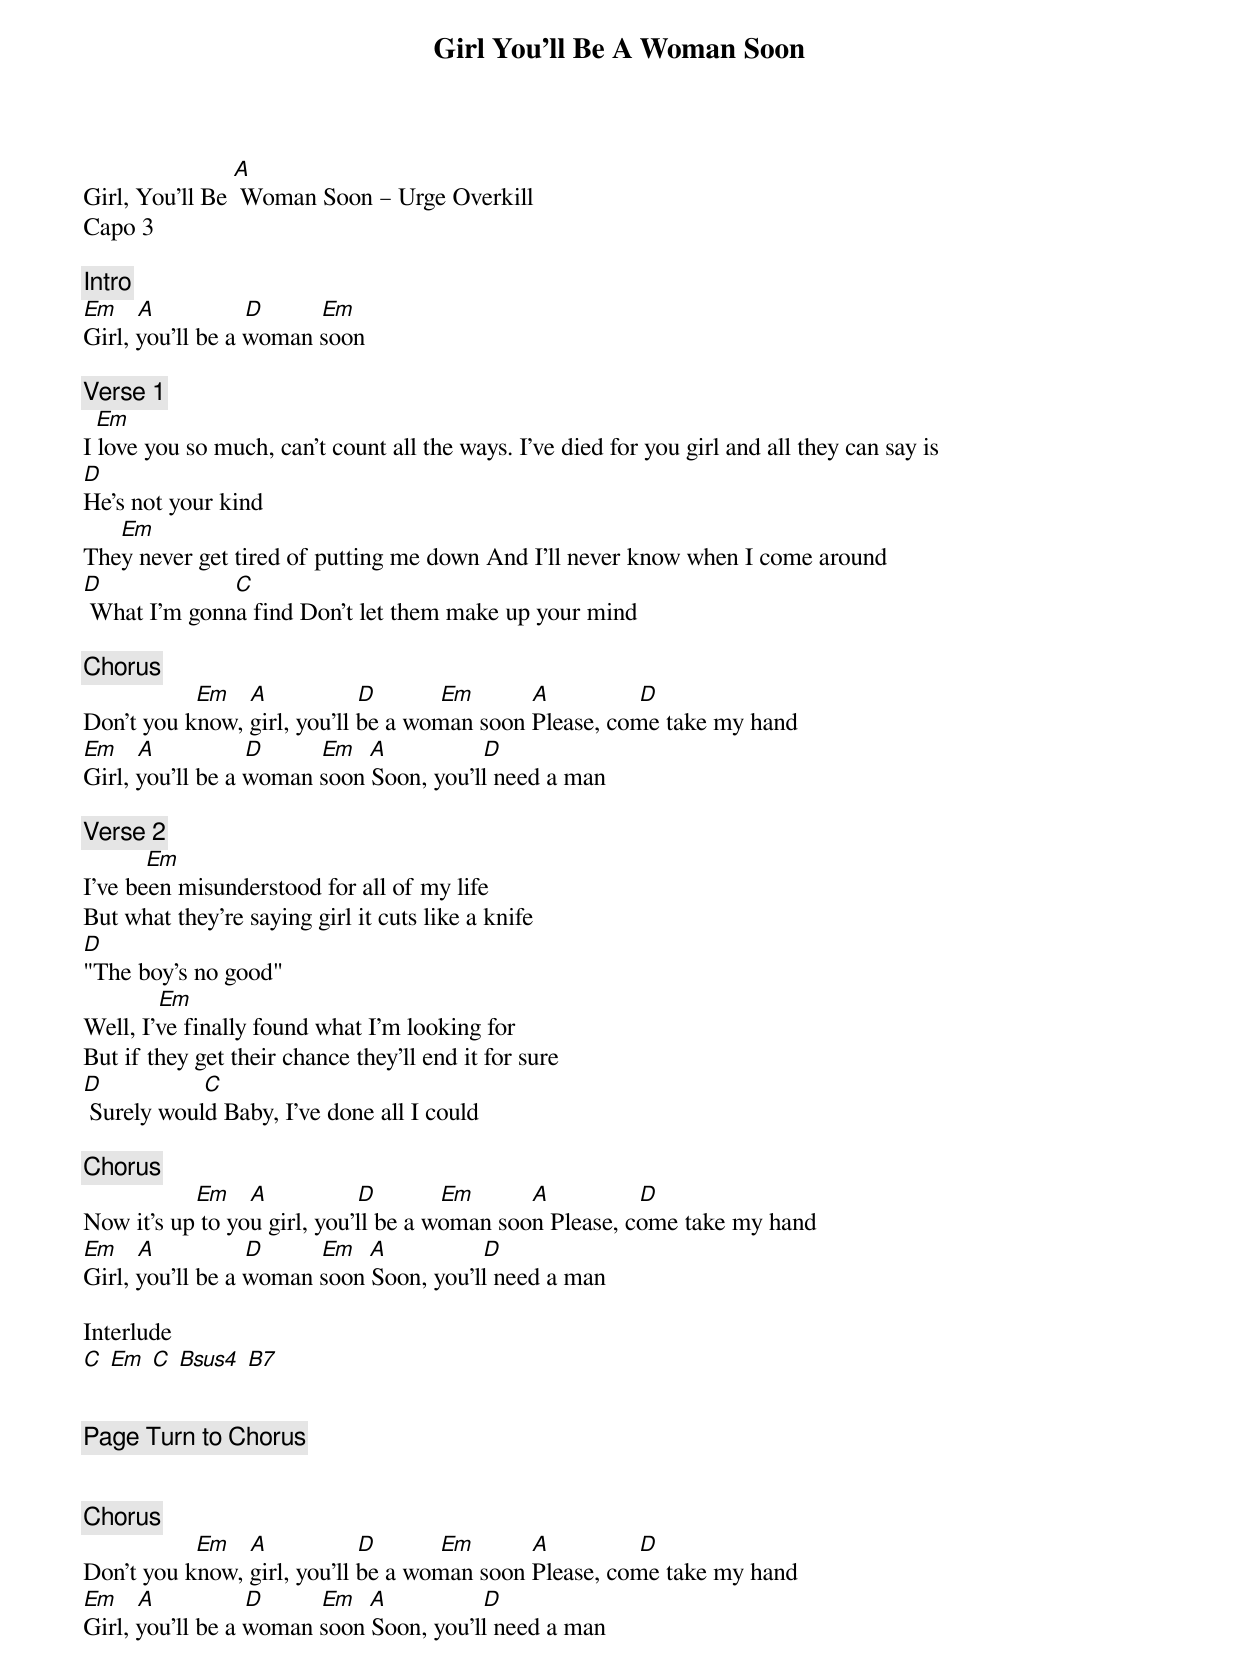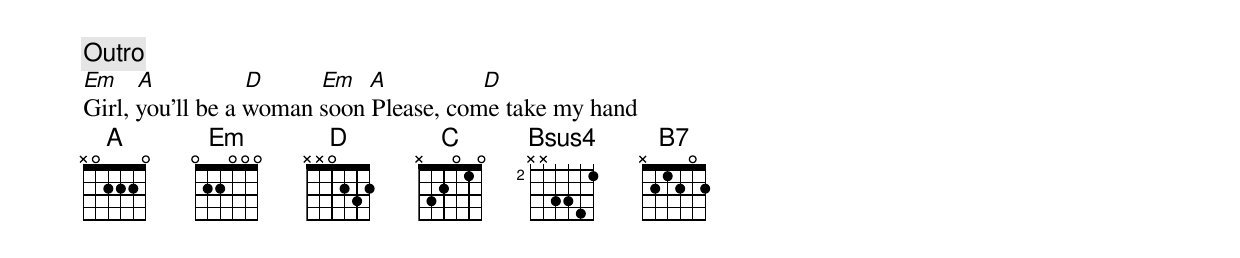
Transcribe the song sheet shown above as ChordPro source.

{title: Girl You'll Be A Woman Soon}
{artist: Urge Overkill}
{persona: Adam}
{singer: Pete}
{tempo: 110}
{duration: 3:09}
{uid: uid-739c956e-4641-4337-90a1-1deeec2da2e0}
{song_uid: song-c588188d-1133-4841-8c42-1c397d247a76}



Girl, You’ll Be [A] Woman Soon – Urge Overkill
Capo 3

{comment: Intro}
[Em]   [A]            		[D]         [Em]
Girl, you'll be a woman soon

{comment: Verse 1}
  [Em]
I love you so much, can't count all the ways. I've died for you girl and all they can say is
[D]
He's not your kind
     	[Em]
They never get tired of putting me down	And I'll never know when I come around
[D]				               		[C]
 What I'm gonna find	Don't let them make up your mind

{comment: Chorus}
                		[Em]   [A]            		[D]          [Em]		       [A]            		[D]
Don't you know, girl, you'll be a woman soon	Please, come take my hand
[Em]   [A]            		[D]         [Em]		[A]              	[D]
Girl, you'll be a woman soon	Soon, you'll need a man

{comment: Verse 2}
          [Em]
I've been misunderstood for all of my life
But what they're saying girl it cuts like a knife
[D]
"The boy's no good"
           	[Em]
Well, I've finally found what I'm looking for
But if they get their chance they'll end it for sure
[D]			           		[C]
 Surely would	Baby, I've done all I could

{comment: Chorus}
                		[Em]   [A]            		[D]          [Em]		       [A]            		[D]
Now it's up to you girl, you'll be a woman soon	Please, come take my hand
[Em]   [A]            		[D]         [Em]		[A]              	[D]
Girl, you'll be a woman soon	Soon, you'll need a man

Interlude
[C] [Em] [C] [Bsus4]	[B7]


{comment: Page Turn to Chorus}


{comment: Chorus}
                		[Em]   [A]            		[D]          [Em]		       [A]            		[D]
Don't you know, girl, you'll be a woman soon	Please, come take my hand
[Em]   [A]            		[D]         [Em]		[A]              	[D]
Girl, you'll be a woman soon	Soon, you'll need a man

{comment: Outro}
[Em]   [A]            		[D]         [Em]		[A]              	[D]
Girl, you'll be a woman soon	Please, come take my hand
